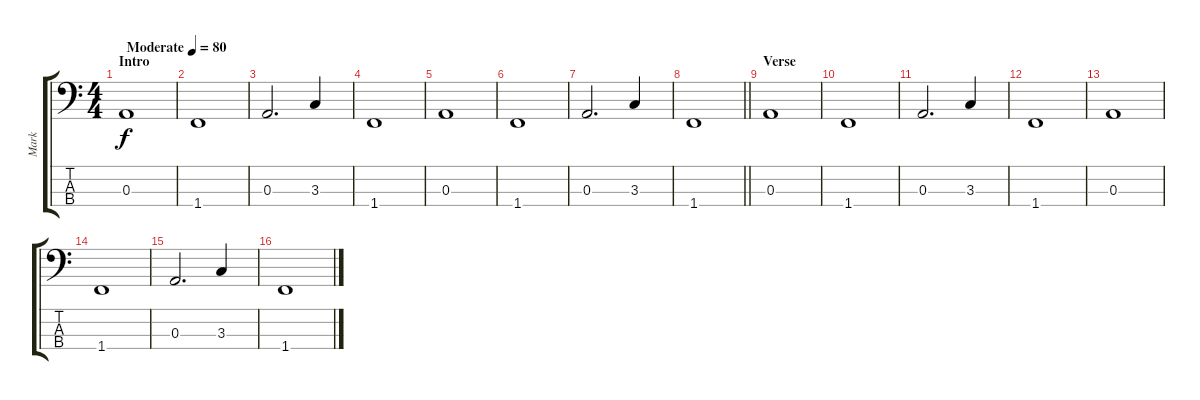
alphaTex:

\track ("Mark" "Mark") {instrument electricbassfinger}
\staff {score tabs}
\tuning (G2 D2 A1 E1) {hide}
\ts (4 4)
\section ("" "Intro")
\tempo (80 "Moderate")
\clef f4
\ks c
0.3.1{dy f instrument electricbassfinger} |
1.4.1 |
0.3.2{d} 3.3.4 |
1.4.1 |
0.3.1 |
1.4.1 |
0.3.2{d} 3.3.4 |
\barLineRight lightlight
1.4.1 |
\section ("" "Verse")
0.3.1 |
1.4.1 |
0.3.2{d} 3.3.4 |
1.4.1 |
0.3.1 |
1.4.1 |
0.3.2{d} 3.3.4 |
1.4.1
